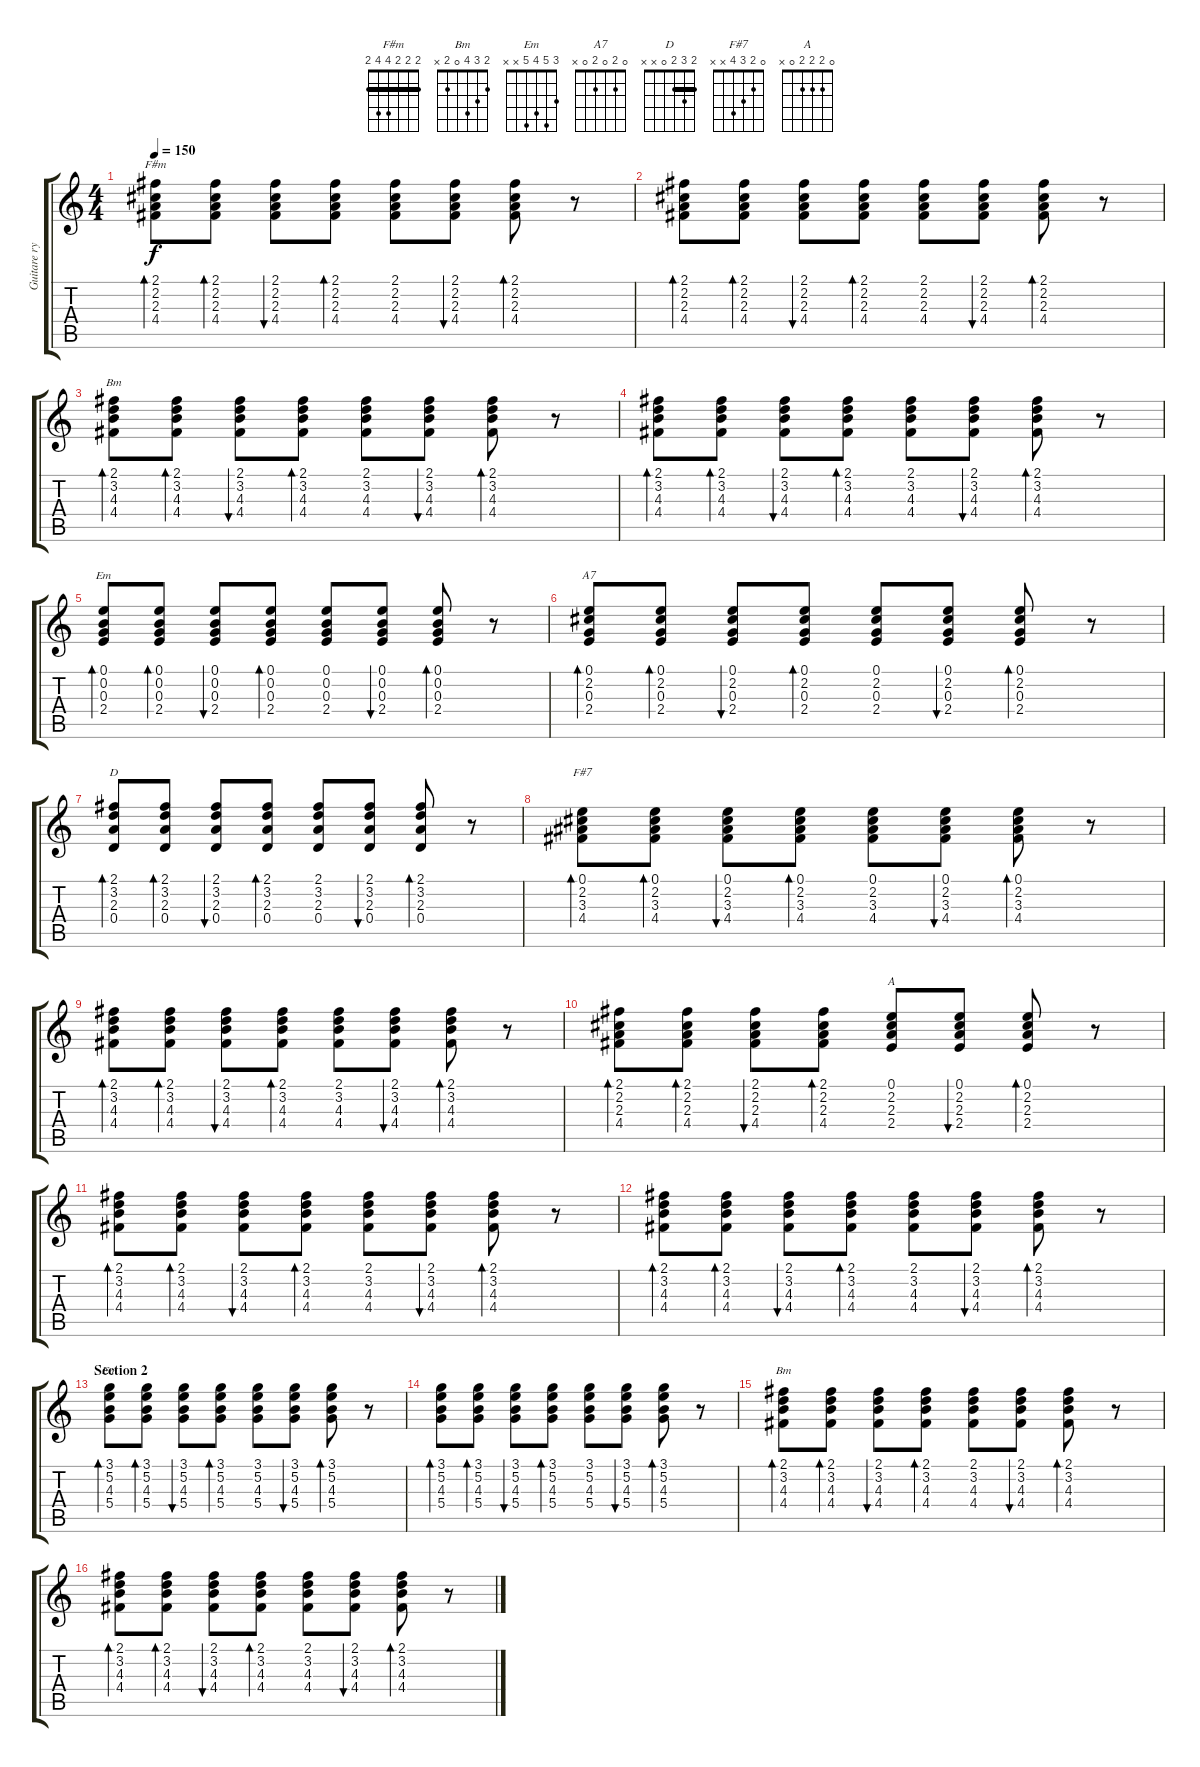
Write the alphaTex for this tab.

\track ("Guitare rythmique (G. Brassens)" "Guitare ry") {instrument acousticguitarnylon}
\staff {score tabs}
\tuning (E4 B3 G3 D3 A2 E2) {hide}
\chord ("F#m" 2 2 2 4 4 2) {barre 2}
\chord ("Bm" 2 3 4 4 2 x) {barre 2}
\chord ("Em" 0 0 0 2 2 0)
\chord ("A7" 0 2 0 2 0 x)
\chord ("D" 2 3 2 0 x x) {barre 2}
\chord ("F#7" 0 2 3 4 x x)
\chord ("A" 0 2 2 2 0 x)
\chord ("Em" 3 5 4 5 x x)
\chord ("Bm" 2 3 4 0 2 x)
\ts (4 4)
\tempo 150
\clef g2
\ks c
(2.1 2.2 2.3 4.4).8{bd 120 ch "F#m" dy f} (2.1 2.2 2.3 4.4).8{bd 120} (2.1 2.2 2.3 4.4).8{bu 120} (2.1 2.2 2.3 4.4).8{bd 120} (2.1 2.2 2.3 4.4).8 (2.1 2.2 2.3 4.4).8{bu 120} (2.1 2.2 2.3 4.4).8{bd 120} r.8 |
(2.1 2.2 2.3 4.4).8{bd 120} (2.1 2.2 2.3 4.4).8{bd 120} (2.1 2.2 2.3 4.4).8{bu 120} (2.1 2.2 2.3 4.4).8{bd 120} (2.1 2.2 2.3 4.4).8 (2.1 2.2 2.3 4.4).8{bu 120} (2.1 2.2 2.3 4.4).8{bd 120} r.8 |
(2.1 3.2 4.3 4.4).8{bd 120 ch "Bm"} (2.1 3.2 4.3 4.4).8{bd 120} (2.1 3.2 4.3 4.4).8{bu 120} (2.1 3.2 4.3 4.4).8{bd 120} (2.1 3.2 4.3 4.4).8 (2.1 3.2 4.3 4.4).8{bu 120} (2.1 3.2 4.3 4.4).8{bd 120} r.8 |
(2.1 3.2 4.3 4.4).8{bd 120} (2.1 3.2 4.3 4.4).8{bd 120} (2.1 3.2 4.3 4.4).8{bu 120} (2.1 3.2 4.3 4.4).8{bd 120} (2.1 3.2 4.3 4.4).8 (2.1 3.2 4.3 4.4).8{bu 120} (2.1 3.2 4.3 4.4).8{bd 120} r.8 |
(0.1 0.2 0.3 2.4).8{bd 120 ch "Em"} (0.1 0.2 0.3 2.4).8{bd 120} (0.1 0.2 0.3 2.4).8{bu 120} (0.1 0.2 0.3 2.4).8{bd 120} (0.1 0.2 0.3 2.4).8 (0.1 0.2 0.3 2.4).8{bu 120} (0.1 0.2 0.3 2.4).8{bd 120} r.8 |
(0.1 2.2 0.3 2.4).8{bd 120 ch "A7"} (0.1 2.2 0.3 2.4).8{bd 120} (0.1 2.2 0.3 2.4).8{bu 120} (0.1 2.2 0.3 2.4).8{bd 120} (0.1 2.2 0.3 2.4).8 (0.1 2.2 0.3 2.4).8{bu 120} (0.1 2.2 0.3 2.4).8{bd 120} r.8 |
(2.1 3.2 2.3 0.4).8{bd 120 ch "D"} (2.1 3.2 2.3 0.4).8{bd 120} (2.1 3.2 2.3 0.4).8{bu 120} (2.1 3.2 2.3 0.4).8{bd 120} (2.1 3.2 2.3 0.4).8 (2.1 3.2 2.3 0.4).8{bu 120} (2.1 3.2 2.3 0.4).8{bd 120} r.8 |
(0.1 2.2 3.3 4.4).8{bd 120 ch "F#7"} (0.1 2.2 3.3 4.4).8{bd 120} (0.1 2.2 3.3 4.4).8{bu 120} (0.1 2.2 3.3 4.4).8{bd 120} (0.1 2.2 3.3 4.4).8 (0.1 2.2 3.3 4.4).8{bu 120} (0.1 2.2 3.3 4.4).8{bd 120} r.8 |
(2.1 3.2 4.3 4.4).8{bd 120} (2.1 3.2 4.3 4.4).8{bd 120} (2.1 3.2 4.3 4.4).8{bu 120} (2.1 3.2 4.3 4.4).8{bd 120} (2.1 3.2 4.3 4.4).8 (2.1 3.2 4.3 4.4).8{bu 120} (2.1 3.2 4.3 4.4).8{bd 120} r.8 |
(2.1 2.2 2.3 4.4).8{bd 120} (2.1 2.2 2.3 4.4).8{bd 120} (2.1 2.2 2.3 4.4).8{bu 120} (2.1 2.2 2.3 4.4).8{bd 120} (0.1 2.2 2.3 2.4).8{ch "A"} (0.1 2.2 2.3 2.4).8{bu 120} (0.1 2.2 2.3 2.4).8{bd 120} r.8 |
(2.1 3.2 4.3 4.4).8{bd 120} (2.1 3.2 4.3 4.4).8{bd 120} (2.1 3.2 4.3 4.4).8{bu 120} (2.1 3.2 4.3 4.4).8{bd 120} (2.1 3.2 4.3 4.4).8 (2.1 3.2 4.3 4.4).8{bu 120} (2.1 3.2 4.3 4.4).8{bd 120} r.8 |
(2.1 3.2 4.3 4.4).8{bd 120} (2.1 3.2 4.3 4.4).8{bd 120} (2.1 3.2 4.3 4.4).8{bu 120} (2.1 3.2 4.3 4.4).8{bd 120} (2.1 3.2 4.3 4.4).8 (2.1 3.2 4.3 4.4).8{bu 120} (2.1 3.2 4.3 4.4).8{bd 120} r.8 |
\section ("" "Section 2")
(3.1 5.2 4.3 5.4).8{bd 120 ch "Em"} (3.1 5.2 4.3 5.4).8{bd 120} (3.1 5.2 4.3 5.4).8{bu 120} (3.1 5.2 4.3 5.4).8{bd 120} (3.1 5.2 4.3 5.4).8 (3.1 5.2 4.3 5.4).8{bu 120} (3.1 5.2 4.3 5.4).8{bd 120} r.8 |
(3.1 5.2 4.3 5.4).8{bd 120} (3.1 5.2 4.3 5.4).8{bd 120} (3.1 5.2 4.3 5.4).8{bu 120} (3.1 5.2 4.3 5.4).8{bd 120} (3.1 5.2 4.3 5.4).8 (3.1 5.2 4.3 5.4).8{bu 120} (3.1 5.2 4.3 5.4).8{bd 120} r.8 |
(2.1 3.2 4.3 4.4).8{bd 120 ch "Bm"} (2.1 3.2 4.3 4.4).8{bd 120} (2.1 3.2 4.3 4.4).8{bu 120} (2.1 3.2 4.3 4.4).8{bd 120} (2.1 3.2 4.3 4.4).8 (2.1 3.2 4.3 4.4).8{bu 120} (2.1 3.2 4.3 4.4).8{bd 120} r.8 |
(2.1 3.2 4.3 4.4).8{bd 120} (2.1 3.2 4.3 4.4).8{bd 120} (2.1 3.2 4.3 4.4).8{bu 120} (2.1 3.2 4.3 4.4).8{bd 120} (2.1 3.2 4.3 4.4).8 (2.1 3.2 4.3 4.4).8{bu 120} (2.1 3.2 4.3 4.4).8{bd 120} r.8
